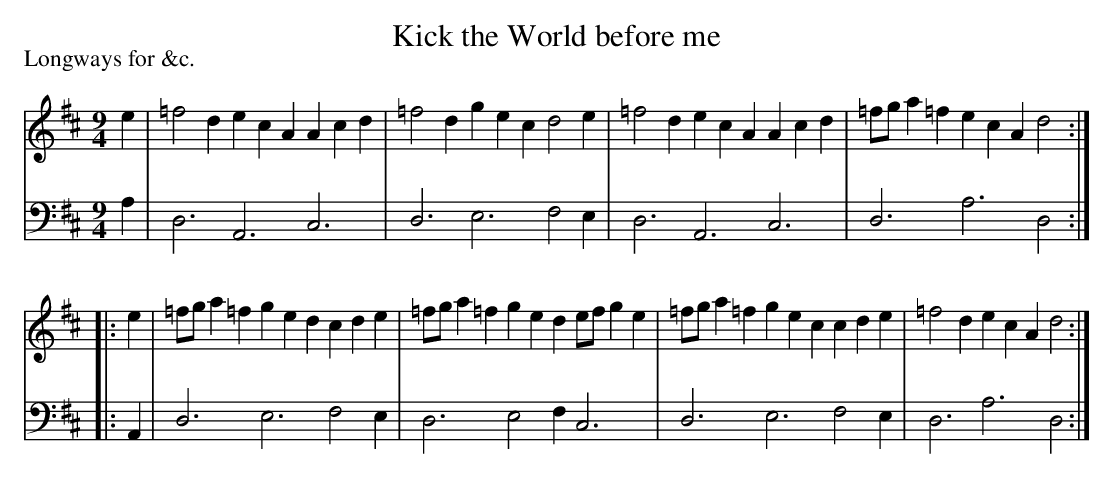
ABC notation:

X:1
T: Kick the World before me
P: Longways for &c.
M: 9/4
L: 1/4
K: D
V: 1
e | =f2d ecA Acd | =f2d gec d2e | =f2d ecA Acd | =f/g/a=f ecA d2 :|
|: e | =f/g/a=f ged cde | =f/g/a=f ged e/f/ge | =f/g/a=f gec cde | =f2d ecA d2 :|
V: 2 clef=bass middle=d
a | d3 A3 c3 | d3 e3 f2e | d3 A3 c3 | d3 a3 d2 :|
|: A | d3 e3 f2e | d3 e2f c3 | d3 e3 f2e | d3 a3 d2 :|
